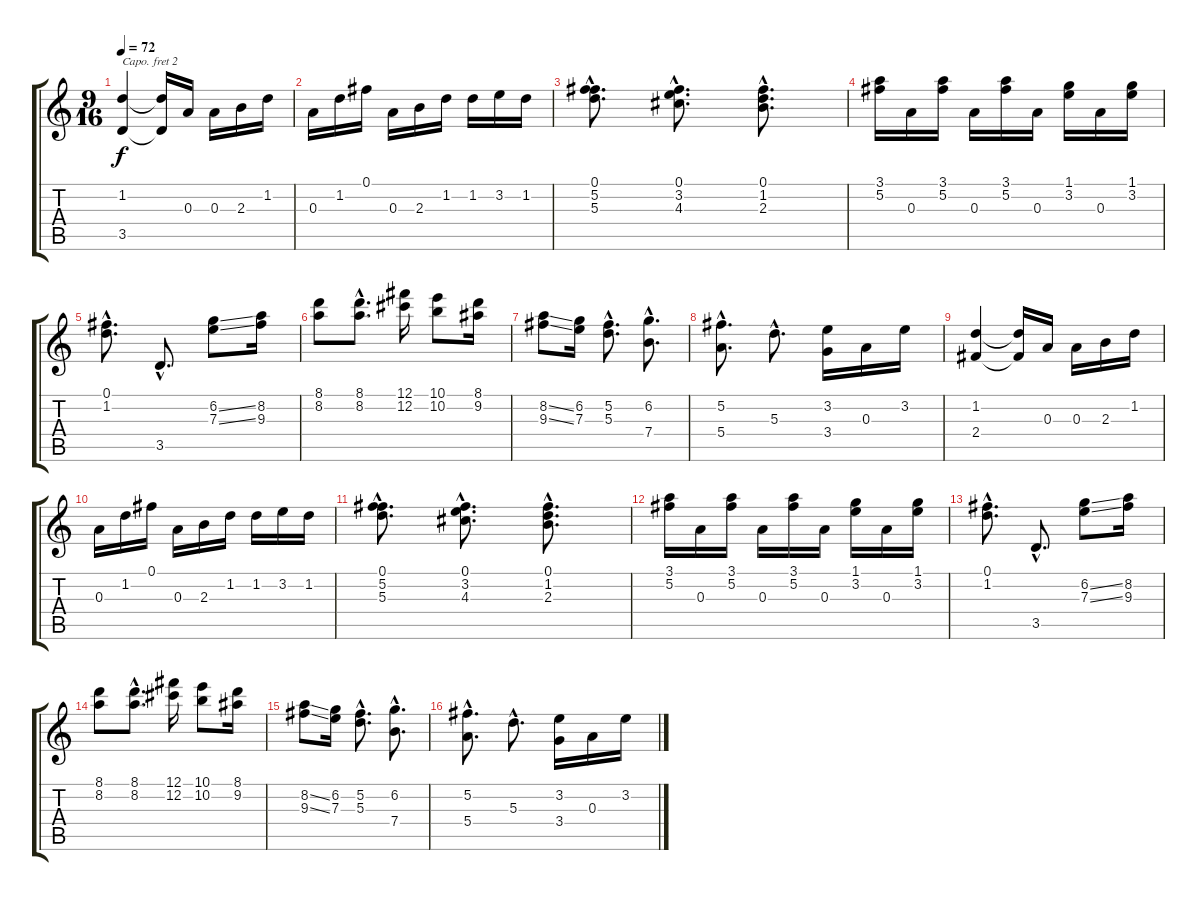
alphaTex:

\track "" {instrument acousticguitarsteel}
\staff {score tabs}
\capo 2
\tuning (E4 B3 G3 D3 A2 E2) {hide}
\ts (9 16)
\tempo 72
\clef g2
\ks c
(1.2 3.5).4{dy f} (1.2{t} 3.5{t}).16 0.3.16 0.3.16 2.3.16 1.2.16 |
0.3.16 1.2.16 0.1.16 0.3.16 2.3.16 1.2.16 1.2.16 3.2.16 1.2.16 |
(0.1{hac} 5.2{hac} 5.3{hac}).8{d} (0.1{hac} 3.2{hac} 4.3{hac}).8{d} (0.1{hac} 1.2{hac} 2.3{hac}).8{d} |
(3.1 5.2).16 0.3.16 (3.1 5.2).16 0.3.16 (3.1 5.2).16 0.3.16 (1.1 3.2).16 0.3.16 (1.1 3.2).16 |
(0.1{hac} 1.2{hac}).8{d} 3.5{hac}.8{d} (6.2{ss} 7.3{ss}).8 (8.2 9.3).16 |
(8.1 8.2).8 (8.1{hac} 8.2{hac}).8{d} (12.1 12.2).16 (10.1 10.2).8 (8.1 9.2).16 |
(8.2{ss} 9.3{ss}).8 (6.2 7.3).16 (5.2{hac} 5.3{hac}).8{d} (6.2{hac} 7.4{hac}).8{d} |
(5.2{hac} 5.4{hac}).8{d} 5.3{hac}.8{d} (3.2 3.4).16 0.3.16 3.2.16 |
(1.2 2.4).4 (1.2{t} 2.4{t}).16 0.3.16 0.3.16 2.3.16 1.2.16 |
0.3.16 1.2.16 0.1.16 0.3.16 2.3.16 1.2.16 1.2.16 3.2.16 1.2.16 |
(0.1{hac} 5.2{hac} 5.3{hac}).8{d} (0.1{hac} 3.2{hac} 4.3{hac}).8{d} (0.1{hac} 1.2{hac} 2.3{hac}).8{d} |
(3.1 5.2).16 0.3.16 (3.1 5.2).16 0.3.16 (3.1 5.2).16 0.3.16 (1.1 3.2).16 0.3.16 (1.1 3.2).16 |
(0.1{hac} 1.2{hac}).8{d} 3.5{hac}.8{d} (6.2{ss} 7.3{ss}).8 (8.2 9.3).16 |
(8.1 8.2).8 (8.1{hac} 8.2{hac}).8{d} (12.1 12.2).16 (10.1 10.2).8 (8.1 9.2).16 |
(8.2{ss} 9.3{ss}).8 (6.2 7.3).16 (5.2{hac} 5.3{hac}).8{d} (6.2{hac} 7.4{hac}).8{d} |
(5.2{hac} 5.4{hac}).8{d} 5.3{hac}.8{d} (3.2 3.4).16 0.3.16 3.2.16
